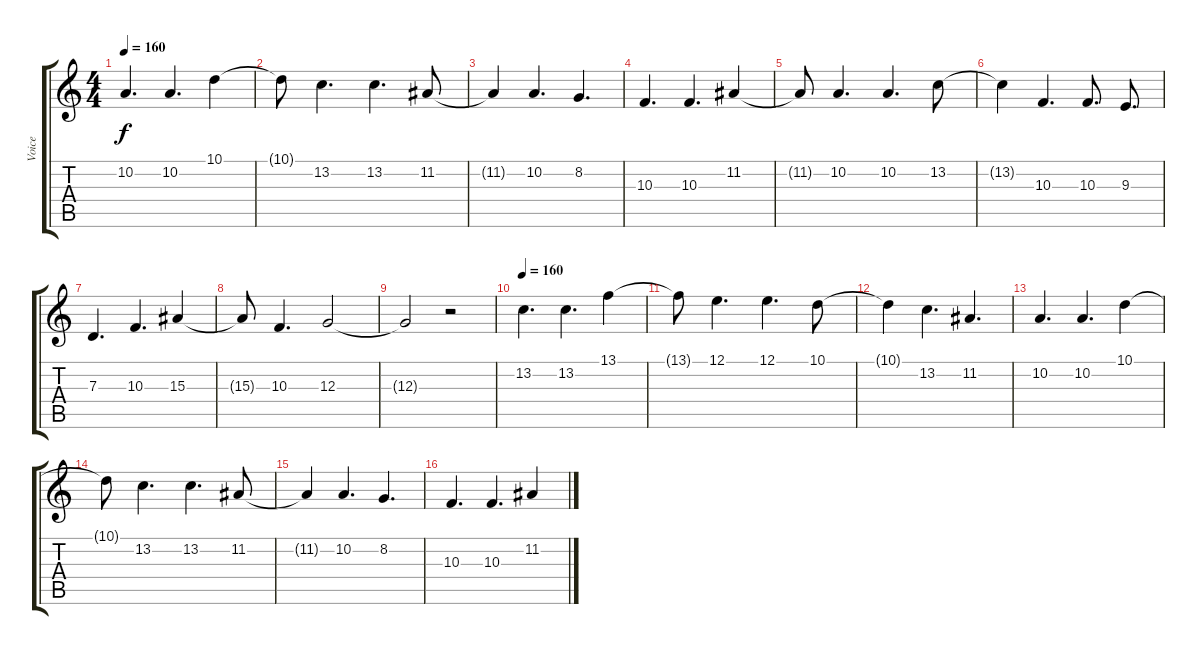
\track ("Voice" "Voice") {instrument panflute}
\staff {score tabs}
\tuning (E4 B3 G3 D3 A2 E2) {hide}
\ts (4 4)
\tempo 160
\clef g2
\ks c
10.2.4{d dy f} 10.2.4{d} 10.1.4 |
10.1{t}.8 13.2.4{d} 13.2.4{d} 11.2.8 |
11.2{t}.4 10.2.4{d} 8.2.4{d} |
10.3.4{d} 10.3.4{d} 11.2.4 |
11.2{t}.8 10.2.4{d} 10.2.4{d} 13.2.8 |
13.2{t}.4 10.3.4{d} 10.3.8{d} 9.3.8{d} |
7.3.4{d} 10.3.4{d} 15.3.4 |
15.3{t}.8 10.3.4{d} 12.3.2 |
12.3{t}.2 r.2 |
\tempo 160
13.2.4{d} 13.2.4{d} 13.1.4 |
13.1{t}.8 12.1.4{d} 12.1.4{d} 10.1.8 |
10.1{t}.4 13.2.4{d} 11.2.4{d} |
10.2.4{d} 10.2.4{d} 10.1.4 |
10.1{t}.8 13.2.4{d} 13.2.4{d} 11.2.8 |
11.2{t}.4 10.2.4{d} 8.2.4{d} |
10.3.4{d} 10.3.4{d} 11.2.4
